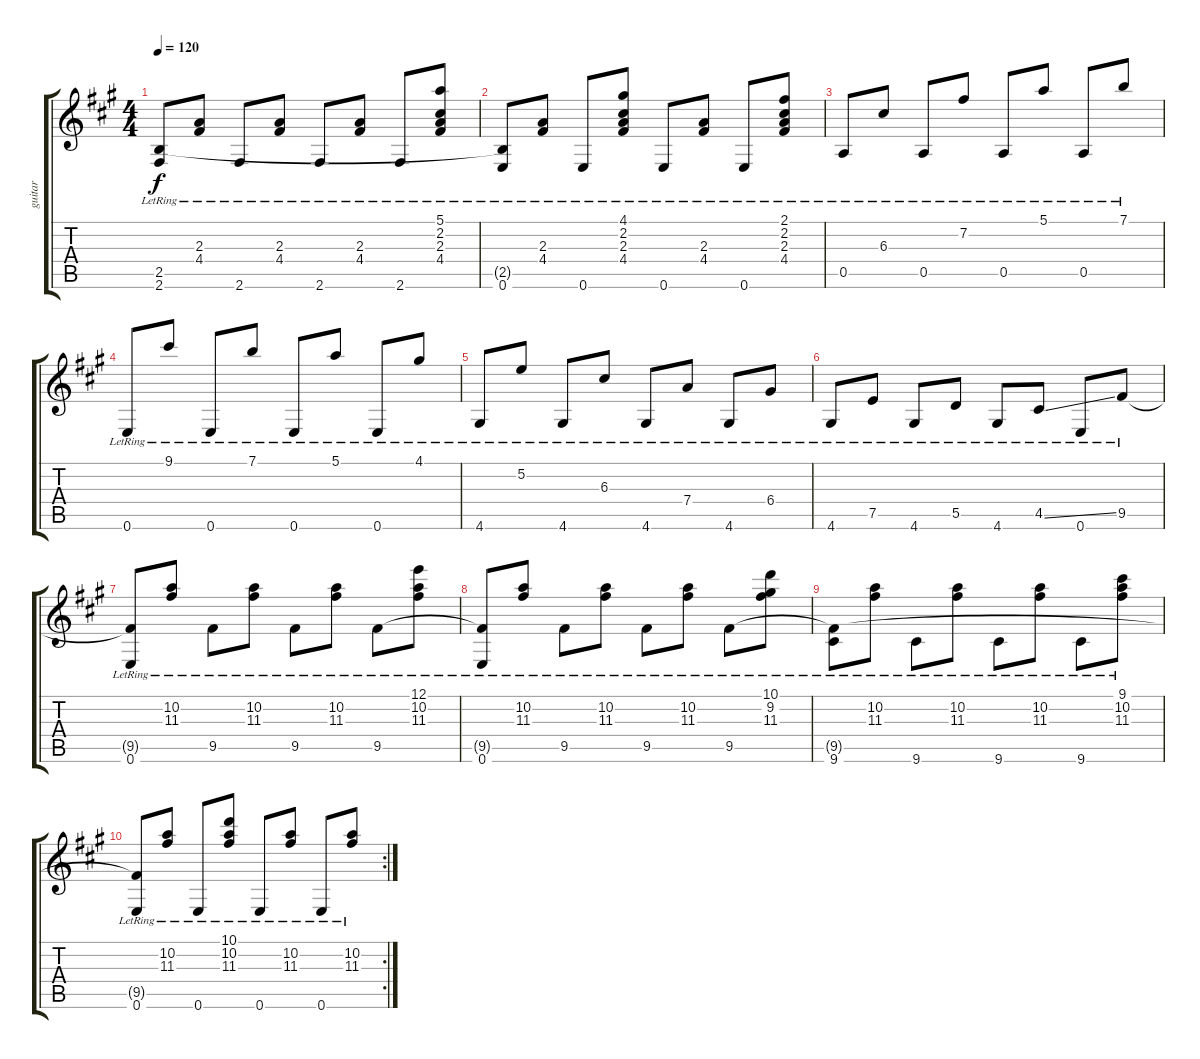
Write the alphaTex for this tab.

\track ("guitar" "guitar") {instrument electricguitarjazz}
\staff {score tabs}
\tuning (E4 B3 G3 D3 A2 E2) {hide}
\ts (4 4)
\tempo 120
\clef g2
\ks a
(2.5{t} 2.6{lr}).8{dy f} (2.3{lr} 4.4{lr}).8 2.6{lr}.8 (2.3{lr} 4.4{lr}).8 2.6{lr}.8 (2.3{lr} 4.4{lr}).8 2.6{lr}.8 (5.1{lr} 2.2{lr} 2.3{lr} 4.4{lr}).8 |
(2.5{t} 0.6{lr}).8 (2.3{lr} 4.4{lr}).8 0.6{lr}.8 (4.1{lr} 2.2{lr} 2.3{lr} 4.4{lr}).8 0.6{lr}.8 (2.3{lr} 4.4{lr}).8 0.6{lr}.8 (2.1{lr} 2.2{lr} 2.3{lr} 4.4{lr}).8 |
0.5{lr}.8 6.3{lr}.8 0.5{lr}.8 7.2{lr}.8 0.5{lr}.8 5.1{lr}.8 0.5{lr}.8 7.1{lr}.8 |
0.6{lr}.8 9.1{lr}.8 0.6{lr}.8 7.1{lr}.8 0.6{lr}.8 5.1{lr}.8 0.6{lr}.8 4.1{lr}.8 |
4.6{lr}.8 5.2{lr}.8 4.6{lr}.8 6.3{lr}.8 4.6{lr}.8 7.4{lr}.8 4.6{lr}.8 6.4{lr}.8 |
4.6{lr}.8 7.5{lr}.8 4.6{lr}.8 5.5{lr}.8 4.6{lr}.8 4.5{ss lr}.8 0.6{lr}.8 9.5{lr}.8 |
(9.5{t} 0.6{lr}).8 (10.2 11.3{lr}).8 9.5{lr}.8 (10.2 11.3{lr}).8 9.5{lr}.8 (10.2 11.3{lr}).8 9.5{lr}.8 (12.1 10.2{lr} 11.3{lr}).8 |
(9.5{t} 0.6{lr}).8 (10.2 11.3{lr}).8 9.5{lr}.8 (10.2 11.3{lr}).8 9.5{lr}.8 (10.2 11.3{lr}).8 9.5{lr}.8 (10.1{lr} 9.2{lr} 11.3{lr}).8 |
(9.5{t} 9.6{lr}).8 (10.2 11.3{lr}).8 9.6{lr}.8 (10.2 11.3{lr}).8 9.6{lr}.8 (10.2 11.3{lr}).8 9.6{lr}.8 (9.1{lr} 10.2{lr} 11.3{lr}).8 |
\rc 2
(9.5{t} 0.6{lr}).8 (10.2 11.3{lr}).8 0.6{lr}.8 (10.1 10.2{lr} 11.3{lr}).8 0.6{lr}.8 (10.2 11.3{lr}).8 0.6{lr}.8 (10.2{lr} 11.3{lr}).8
